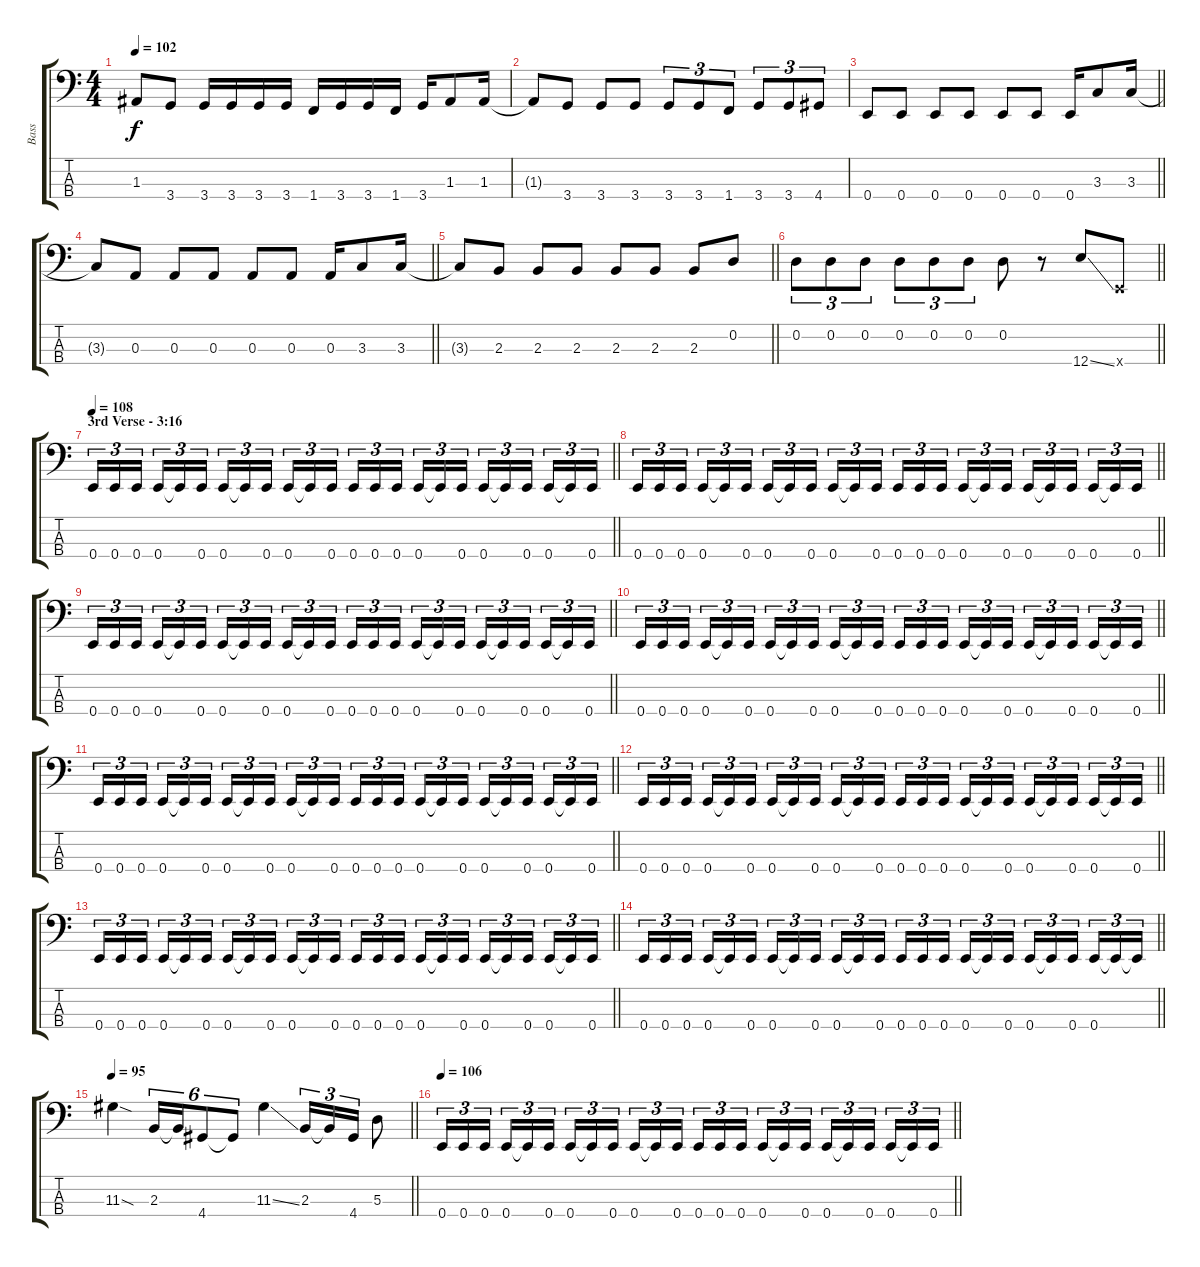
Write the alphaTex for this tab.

\track ("Bass" "Bass") {instrument electricbasspick}
\staff {score tabs}
\tuning (G2 D2 A1 E1) {hide}
\ts (4 4)
\tempo 102
\clef f4
\ks c
1.3{t}.8{dy f} 3.4.8 3.4.16 3.4.16 3.4.16 3.4.16 1.4.16 3.4.16 3.4.16 1.4.16 3.4.16 1.3.8 1.3.16 |
1.3{t}.8 3.4.8 3.4.8 3.4.8 3.4.8{tu (3 2)} 3.4.8{tu (3 2)} 1.4.8{tu (3 2)} 3.4.8{tu (3 2)} 3.4.8{tu (3 2)} 4.4.8{tu (3 2)} |
\barLineRight lightlight
0.4.8 0.4.8 0.4.8 0.4.8 0.4.8 0.4.8 0.4.16 3.3.8 3.3.16 |
\barLineRight lightlight
3.3{t}.8 0.3.8 0.3.8 0.3.8 0.3.8 0.3.8 0.3.16 3.3.8 3.3.16 |
\barLineRight lightlight
3.3{t}.8 2.3.8 2.3.8 2.3.8 2.3.8 2.3.8 2.3.8 0.2.8 |
\barLineRight lightlight
0.2.8{tu (3 2)} 0.2.8{tu (3 2)} 0.2.8{tu (3 2)} 0.2.8{tu (3 2)} 0.2.8{tu (3 2)} 0.2.8{tu (3 2)} 0.2.8 r.8 12.4{ss}.8 0.4{x}.8 |
\section ("" "3rd Verse - 3:16")
\tempo 108
\barLineRight lightlight
0.4.16{tu (3 2)} 0.4.16{tu (3 2)} 0.4.16{tu (3 2) beam splitsecondary} 0.4.16{tu (3 2)} 0.4{t}.16{tu (3 2)} 0.4.16{tu (3 2)} 0.4.16{tu (3 2)} 0.4{t}.16{tu (3 2)} 0.4.16{tu (3 2) beam splitsecondary} 0.4.16{tu (3 2)} 0.4{t}.16{tu (3 2)} 0.4.16{tu (3 2)} 0.4.16{tu (3 2)} 0.4.16{tu (3 2)} 0.4.16{tu (3 2) beam splitsecondary} 0.4.16{tu (3 2)} 0.4{t}.16{tu (3 2)} 0.4.16{tu (3 2)} 0.4.16{tu (3 2)} 0.4{t}.16{tu (3 2)} 0.4.16{tu (3 2) beam splitsecondary} 0.4.16{tu (3 2)} 0.4{t}.16{tu (3 2)} 0.4.16{tu (3 2)} |
\barLineRight lightlight
0.4.16{tu (3 2)} 0.4.16{tu (3 2)} 0.4.16{tu (3 2) beam splitsecondary} 0.4.16{tu (3 2)} 0.4{t}.16{tu (3 2)} 0.4.16{tu (3 2)} 0.4.16{tu (3 2)} 0.4{t}.16{tu (3 2)} 0.4.16{tu (3 2) beam splitsecondary} 0.4.16{tu (3 2)} 0.4{t}.16{tu (3 2)} 0.4.16{tu (3 2)} 0.4.16{tu (3 2)} 0.4.16{tu (3 2)} 0.4.16{tu (3 2) beam splitsecondary} 0.4.16{tu (3 2)} 0.4{t}.16{tu (3 2)} 0.4.16{tu (3 2)} 0.4.16{tu (3 2)} 0.4{t}.16{tu (3 2)} 0.4.16{tu (3 2) beam splitsecondary} 0.4.16{tu (3 2)} 0.4{t}.16{tu (3 2)} 0.4.16{tu (3 2)} |
\barLineRight lightlight
0.4.16{tu (3 2)} 0.4.16{tu (3 2)} 0.4.16{tu (3 2) beam splitsecondary} 0.4.16{tu (3 2)} 0.4{t}.16{tu (3 2)} 0.4.16{tu (3 2)} 0.4.16{tu (3 2)} 0.4{t}.16{tu (3 2)} 0.4.16{tu (3 2) beam splitsecondary} 0.4.16{tu (3 2)} 0.4{t}.16{tu (3 2)} 0.4.16{tu (3 2)} 0.4.16{tu (3 2)} 0.4.16{tu (3 2)} 0.4.16{tu (3 2) beam splitsecondary} 0.4.16{tu (3 2)} 0.4{t}.16{tu (3 2)} 0.4.16{tu (3 2)} 0.4.16{tu (3 2)} 0.4{t}.16{tu (3 2)} 0.4.16{tu (3 2) beam splitsecondary} 0.4.16{tu (3 2)} 0.4{t}.16{tu (3 2)} 0.4.16{tu (3 2)} |
\barLineRight lightlight
0.4.16{tu (3 2)} 0.4.16{tu (3 2)} 0.4.16{tu (3 2) beam splitsecondary} 0.4.16{tu (3 2)} 0.4{t}.16{tu (3 2)} 0.4.16{tu (3 2)} 0.4.16{tu (3 2)} 0.4{t}.16{tu (3 2)} 0.4.16{tu (3 2) beam splitsecondary} 0.4.16{tu (3 2)} 0.4{t}.16{tu (3 2)} 0.4.16{tu (3 2)} 0.4.16{tu (3 2)} 0.4.16{tu (3 2)} 0.4.16{tu (3 2) beam splitsecondary} 0.4.16{tu (3 2)} 0.4{t}.16{tu (3 2)} 0.4.16{tu (3 2)} 0.4.16{tu (3 2)} 0.4{t}.16{tu (3 2)} 0.4.16{tu (3 2) beam splitsecondary} 0.4.16{tu (3 2)} 0.4{t}.16{tu (3 2)} 0.4.16{tu (3 2)} |
\barLineRight lightlight
0.4.16{tu (3 2)} 0.4.16{tu (3 2)} 0.4.16{tu (3 2) beam splitsecondary} 0.4.16{tu (3 2)} 0.4{t}.16{tu (3 2)} 0.4.16{tu (3 2)} 0.4.16{tu (3 2)} 0.4{t}.16{tu (3 2)} 0.4.16{tu (3 2) beam splitsecondary} 0.4.16{tu (3 2)} 0.4{t}.16{tu (3 2)} 0.4.16{tu (3 2)} 0.4.16{tu (3 2)} 0.4.16{tu (3 2)} 0.4.16{tu (3 2) beam splitsecondary} 0.4.16{tu (3 2)} 0.4{t}.16{tu (3 2)} 0.4.16{tu (3 2)} 0.4.16{tu (3 2)} 0.4{t}.16{tu (3 2)} 0.4.16{tu (3 2) beam splitsecondary} 0.4.16{tu (3 2)} 0.4{t}.16{tu (3 2)} 0.4.16{tu (3 2)} |
\barLineRight lightlight
0.4.16{tu (3 2)} 0.4.16{tu (3 2)} 0.4.16{tu (3 2) beam splitsecondary} 0.4.16{tu (3 2)} 0.4{t}.16{tu (3 2)} 0.4.16{tu (3 2)} 0.4.16{tu (3 2)} 0.4{t}.16{tu (3 2)} 0.4.16{tu (3 2) beam splitsecondary} 0.4.16{tu (3 2)} 0.4{t}.16{tu (3 2)} 0.4.16{tu (3 2)} 0.4.16{tu (3 2)} 0.4.16{tu (3 2)} 0.4.16{tu (3 2) beam splitsecondary} 0.4.16{tu (3 2)} 0.4{t}.16{tu (3 2)} 0.4.16{tu (3 2)} 0.4.16{tu (3 2)} 0.4{t}.16{tu (3 2)} 0.4.16{tu (3 2) beam splitsecondary} 0.4.16{tu (3 2)} 0.4{t}.16{tu (3 2)} 0.4.16{tu (3 2)} |
\barLineRight lightlight
0.4.16{tu (3 2)} 0.4.16{tu (3 2)} 0.4.16{tu (3 2) beam splitsecondary} 0.4.16{tu (3 2)} 0.4{t}.16{tu (3 2)} 0.4.16{tu (3 2)} 0.4.16{tu (3 2)} 0.4{t}.16{tu (3 2)} 0.4.16{tu (3 2) beam splitsecondary} 0.4.16{tu (3 2)} 0.4{t}.16{tu (3 2)} 0.4.16{tu (3 2)} 0.4.16{tu (3 2)} 0.4.16{tu (3 2)} 0.4.16{tu (3 2) beam splitsecondary} 0.4.16{tu (3 2)} 0.4{t}.16{tu (3 2)} 0.4.16{tu (3 2)} 0.4.16{tu (3 2)} 0.4{t}.16{tu (3 2)} 0.4.16{tu (3 2) beam splitsecondary} 0.4.16{tu (3 2)} 0.4{t}.16{tu (3 2)} 0.4.16{tu (3 2)} |
\barLineRight lightlight
0.4.16{tu (3 2)} 0.4.16{tu (3 2)} 0.4.16{tu (3 2) beam splitsecondary} 0.4.16{tu (3 2)} 0.4{t}.16{tu (3 2)} 0.4.16{tu (3 2)} 0.4.16{tu (3 2)} 0.4{t}.16{tu (3 2)} 0.4.16{tu (3 2) beam splitsecondary} 0.4.16{tu (3 2)} 0.4{t}.16{tu (3 2)} 0.4.16{tu (3 2)} 0.4.16{tu (3 2)} 0.4.16{tu (3 2)} 0.4.16{tu (3 2) beam splitsecondary} 0.4.16{tu (3 2)} 0.4{t}.16{tu (3 2)} 0.4.16{tu (3 2)} 0.4.16{tu (3 2)} 0.4{t}.16{tu (3 2)} 0.4.16{tu (3 2) beam splitsecondary} 0.4.16{tu (3 2)} 0.4{t}.16{tu (3 2)} 0.4{t}.16{tu (3 2)} |
\tempo 95
\barLineRight lightlight
11.3{sod}.4 2.3.16{tu (6 4)} 2.3{t}.16{tu (6 4)} 4.4.8{tu (6 4)} 4.4{t}.8{tu (6 4)} 11.3{ss}.4 2.3.16{tu (3 2)} 2.3{t}.16{tu (3 2)} 4.4.16{tu (3 2)} 5.3.8 |
\tempo 106
\barLineRight lightlight
0.4.16{tu (3 2)} 0.4.16{tu (3 2)} 0.4.16{tu (3 2) beam splitsecondary} 0.4.16{tu (3 2)} 0.4{t}.16{tu (3 2)} 0.4.16{tu (3 2)} 0.4.16{tu (3 2)} 0.4{t}.16{tu (3 2)} 0.4.16{tu (3 2) beam splitsecondary} 0.4.16{tu (3 2)} 0.4{t}.16{tu (3 2)} 0.4.16{tu (3 2)} 0.4.16{tu (3 2)} 0.4.16{tu (3 2)} 0.4.16{tu (3 2) beam splitsecondary} 0.4.16{tu (3 2)} 0.4{t}.16{tu (3 2)} 0.4.16{tu (3 2)} 0.4.16{tu (3 2)} 0.4{t}.16{tu (3 2)} 0.4.16{tu (3 2) beam splitsecondary} 0.4.16{tu (3 2)} 0.4{t}.16{tu (3 2)} 0.4.16{tu (3 2)}
